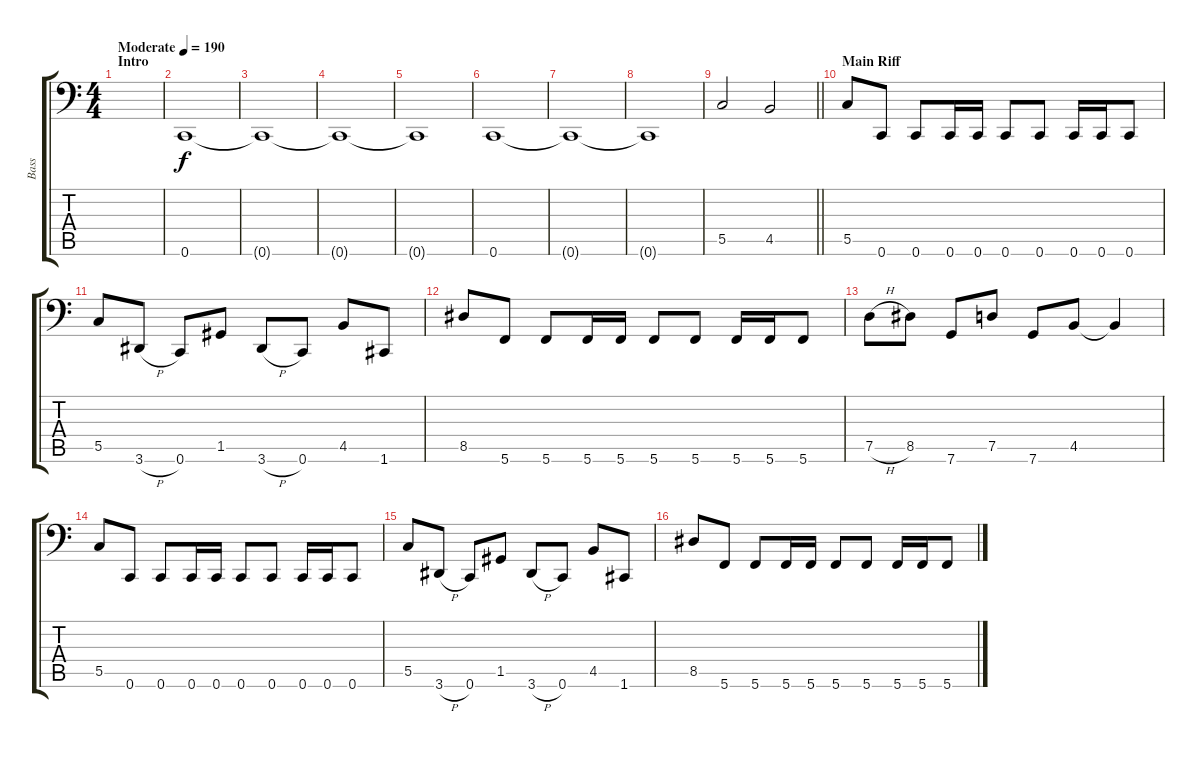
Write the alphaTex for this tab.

\track ("Bass" "Bass") {instrument electricbasspick}
\staff {score tabs}
\tuning (D3 A2 F2 C2 G1 C1) {hide}
\ts (4 4)
\section ("" "Intro")
\tempo (190 "Moderate")
\clef f4
\ks c
|
0.6.1 |
0.6{t}.1 |
0.6{t}.1 |
0.6{t}.1 |
0.6.1 |
0.6{t}.1 |
0.6{t}.1 |
\barLineRight lightlight
5.5.2 4.5.2 |
\section ("" "Main Riff")
5.5.8 0.6.8 0.6.8 0.6.16 0.6.16 0.6.8 0.6.8 0.6.16 0.6.16 0.6.8 |
5.5.8 3.6{h}.8 0.6.8 1.5.8 3.6{h}.8 0.6.8 4.5.8 1.6.8 |
8.5.8 5.6.8 5.6.8 5.6.16 5.6.16 5.6.8 5.6.8 5.6.16 5.6.16 5.6.8 |
7.5{h}.8 8.5.8 7.6.8 7.5.8 7.6.8 4.5.8 4.5{t}.4 |
5.5.8 0.6.8 0.6.8 0.6.16 0.6.16 0.6.8 0.6.8 0.6.16 0.6.16 0.6.8 |
5.5.8 3.6{h}.8 0.6.8 1.5.8 3.6{h}.8 0.6.8 4.5.8 1.6.8 |
8.5.8 5.6.8 5.6.8 5.6.16 5.6.16 5.6.8 5.6.8 5.6.16 5.6.16 5.6.8
